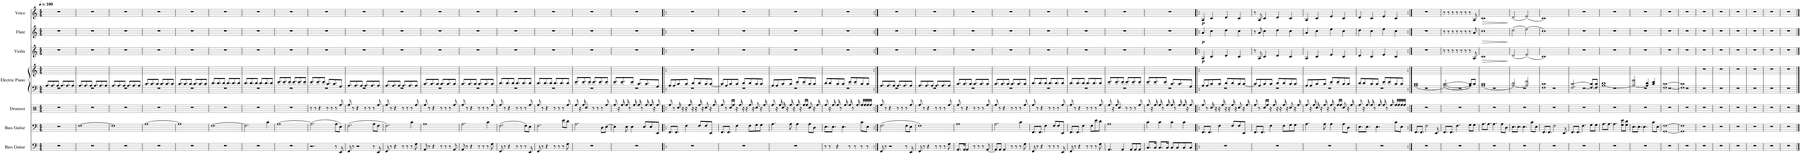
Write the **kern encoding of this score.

**kern	**kern	**kern	**kern	**kern	**kern	**dynam	**kern	**dynam	**kern	**dynam
*part7	*part6	*part5	*part4	*part4	*part3	*part3	*part2	*part2	*part1	*part1
*staff8	*staff7	*staff6	*staff5	*staff4	*staff3	*staff3	*staff2	*staff2	*staff1	*staff1
*I"Bass Guitar	*I"Bass Guitar	*I"Drumset	*I"Electric Piano	*	*I"Violin	*	*I"Flute	*	*I"Voice	*
*I'B. Guit.	*I'B. Guit.	*I'Drs.	*I'El. Pno.	*	*I'Vln.	*	*I'Fl.	*	*I'Vo.	*
*clefF4	*clefF4	*clefX	*clefF4	*clefG2	*clefG2	*	*clefG2	*	*clefG2	*
*Trd7c12	*Trd7c12	*	*	*	*	*	*	*	*	*
*k[]	*k[]	*k[]	*k[]	*k[]	*k[]	*	*k[]	*	*k[]	*
*M4/4	*M4/4	*M4/4	*M4/4	*M4/4	*M4/4	*	*M4/4	*	*M4/4	*
*MM100	*MM100	*MM100	*MM100	*MM100	*MM100	*	*MM100	*	*MM100	*
=1	=1	=1	=1	=1	=1	=1	=1	=1	=1	=1
*	*	*	*^	*	*	*	*	*	*	*
1r	1r	1r	8.A/L	1r	1ryy	1r	.	1r	.	1r	.
.	.	.	8.A/	.	.	.	.	.	.	.	.
.	.	.	8A/J	.	.	.	.	.	.	.	.
.	.	.	8.A/L	.	.	.	.	.	.	.	.
.	.	.	8.A/	.	.	.	.	.	.	.	.
.	.	.	8A/J	.	.	.	.	.	.	.	.
=2	=2	=2	=2	=2	=2	=2	=2	=2	=2	=2	=2
1r	[1F	1r	8.A/L	1r	1ryy	1r	.	1r	.	1r	.
.	.	.	8.A/	.	.	.	.	.	.	.	.
.	.	.	8A/J	.	.	.	.	.	.	.	.
.	.	.	8.A/L	.	.	.	.	.	.	.	.
.	.	.	8.A/	.	.	.	.	.	.	.	.
.	.	.	8A/J	.	.	.	.	.	.	.	.
=3	=3	=3	=3	=3	=3	=3	=3	=3	=3	=3	=3
1r	1F]	1r	8.A/L	1r	1ryy	1r	.	1r	.	1r	.
.	.	.	8.A/	.	.	.	.	.	.	.	.
.	.	.	8A/J	.	.	.	.	.	.	.	.
.	.	.	8.A/L	.	.	.	.	.	.	.	.
.	.	.	8.A/	.	.	.	.	.	.	.	.
.	.	.	8A/J	.	.	.	.	.	.	.	.
=4	=4	=4	=4	=4	=4	=4	=4	=4	=4	=4	=4
1r	[1A	1r	8.c/L	1r	1ryy	1r	.	1r	.	1r	.
.	.	.	8.c/	.	.	.	.	.	.	.	.
.	.	.	8c/J	.	.	.	.	.	.	.	.
.	.	.	8.c/L	.	.	.	.	.	.	.	.
.	.	.	8.c/	.	.	.	.	.	.	.	.
.	.	.	8c/J	.	.	.	.	.	.	.	.
=5	=5	=5	=5	=5	=5	=5	=5	=5	=5	=5	=5
1r	1A]	1r	8.c/L	1r	1ryy	1r	.	1r	.	1r	.
.	.	.	8.c/	.	.	.	.	.	.	.	.
.	.	.	8c/J	.	.	.	.	.	.	.	.
.	.	.	8.c/L	.	.	.	.	.	.	.	.
.	.	.	8.c/	.	.	.	.	.	.	.	.
.	.	.	8c/J	.	.	.	.	.	.	.	.
=6	=6	=6	=6	=6	=6	=6	=6	=6	=6	=6	=6
1r	[1F	1r	8.d/L	1r	1ryy	1r	.	1r	.	1r	.
.	.	.	8.d/	.	.	.	.	.	.	.	.
.	.	.	8d/J	.	.	.	.	.	.	.	.
.	.	.	8.d/L	.	.	.	.	.	.	.	.
.	.	.	8.d/	.	.	.	.	.	.	.	.
.	.	.	8d/J	.	.	.	.	.	.	.	.
=7	=7	=7	=7	=7	=7	=7	=7	=7	=7	=7	=7
1r	2.F\]	1r	8.d/L	1r	1ryy	1r	.	1r	.	1r	.
.	.	.	8.d/	.	.	.	.	.	.	.	.
.	.	.	8d/J	.	.	.	.	.	.	.	.
.	.	.	8.d/L	.	.	.	.	.	.	.	.
.	.	.	8.d/	.	.	.	.	.	.	.	.
.	4c\	.	.	.	.	.	.	.	.	.	.
.	.	.	8d/J	.	.	.	.	.	.	.	.
=8	=8	=8	=8	=8	=8	=8	=8	=8	=8	=8	=8
1r	[1A	1r	8.e/L	1r	1ryy	1r	.	1r	.	1r	.
.	.	.	8.e/	.	.	.	.	.	.	.	.
.	.	.	8e/J	.	.	.	.	.	.	.	.
.	.	.	8.e/L	.	.	.	.	.	.	.	.
.	.	.	8.e/	.	.	.	.	.	.	.	.
.	.	.	8e/J	.	.	.	.	.	.	.	.
=9	=9	=9	=9	=9	=9	=9	=9	=9	=9	=9	=9
2.r	(2.A\]	8r	8.e/L	1r	1ryy	1r	.	1r	.	1r	.
.	.	8r	.	.	.	.	.	.	.	.	.
.	.	.	8.e/	.	.	.	.	.	.	.	.
.	.	4r	.	.	.	.	.	.	.	.	.
.	.	.	8e/J	.	.	.	.	.	.	.	.
.	.	8r	8.c/L	.	.	.	.	.	.	.	.
.	.	8r	.	.	.	.	.	.	.	.	.
.	.	.	8.c/	.	.	.	.	.	.	.	.
8r	8A\L	8r	.	.	.	.	.	.	.	.	.
8EE/	8E\J)	8Rff/	8G/J	.	.	.	.	.	.	.	.
=10	=10	=10	=10	=10	=10	=10	=10	=10	=10	=10	=10
8FF/	(2.F\	8Rff/	8.A/L	1r	1ryy	1r	.	1r	.	1r	.
8r	.	8r	.	.	.	.	.	.	.	.	.
.	.	.	8.A/	.	.	.	.	.	.	.	.
2r	.	4r	.	.	.	.	.	.	.	.	.
.	.	.	8A/J	.	.	.	.	.	.	.	.
.	.	8r	8.A/L	.	.	.	.	.	.	.	.
.	.	8r	.	.	.	.	.	.	.	.	.
.	.	.	8.A/	.	.	.	.	.	.	.	.
8r	8A\L	8r	.	.	.	.	.	.	.	.	.
8EE/	8F\J	8Rff/	8A/J	.	.	.	.	.	.	.	.
=11	=11	=11	=11	=11	=11	=11	=11	=11	=11	=11	=11
8FF/	2.F\)	8Rff/	8.A/L	1r	1ryy	1r	.	1r	.	1r	.
8r	.	8r	.	.	.	.	.	.	.	.	.
.	.	.	8.A/	.	.	.	.	.	.	.	.
4r	.	4r	.	.	.	.	.	.	.	.	.
.	.	.	8A/J	.	.	.	.	.	.	.	.
8r	.	8r	8.A/L	.	.	.	.	.	.	.	.
8r	.	8r	.	.	.	.	.	.	.	.	.
.	.	.	8.A/	.	.	.	.	.	.	.	.
8r	4c\	8r	.	.	.	.	.	.	.	.	.
8G\	.	8Rff/	8A/J	.	.	.	.	.	.	.	.
=12	=12	=12	=12	=12	=12	=12	=12	=12	=12	=12	=12
8AA/	1A	8Rff/	8.c/L	1r	1ryy	1r	.	1r	.	1r	.
8r	.	8r	.	.	.	.	.	.	.	.	.
.	.	.	8.c/	.	.	.	.	.	.	.	.
4r	.	4r	.	.	.	.	.	.	.	.	.
.	.	.	8c/J	.	.	.	.	.	.	.	.
8r	.	8r	8.c/L	.	.	.	.	.	.	.	.
8r	.	8r	.	.	.	.	.	.	.	.	.
.	.	.	8.c/	.	.	.	.	.	.	.	.
8r	.	8r	.	.	.	.	.	.	.	.	.
8AA/	.	8Rff/	8c/J	.	.	.	.	.	.	.	.
=13	=13	=13	=13	=13	=13	=13	=13	=13	=13	=13	=13
8AA/	2.A\	8Rff/	8.c/L	1r	1ryy	1r	.	1r	.	1r	.
8r	.	8r	.	.	.	.	.	.	.	.	.
.	.	.	8.c/	.	.	.	.	.	.	.	.
4r	.	4r	.	.	.	.	.	.	.	.	.
.	.	.	8c/J	.	.	.	.	.	.	.	.
8r	.	8r	8.c/L	.	.	.	.	.	.	.	.
8r	.	8r	.	.	.	.	.	.	.	.	.
.	.	.	8.c/	.	.	.	.	.	.	.	.
8r	4c\	8r	.	.	.	.	.	.	.	.	.
8G\	.	8Rff/	8c/J	.	.	.	.	.	.	.	.
=14	=14	=14	=14	=14	=14	=14	=14	=14	=14	=14	=14
8FF/	(2.F\	8Rff/	8.d/L	1r	1ryy	1r	.	1r	.	1r	.
8r	.	8r	.	.	.	.	.	.	.	.	.
.	.	.	8.d/	.	.	.	.	.	.	.	.
4r	.	4r	.	.	.	.	.	.	.	.	.
.	.	.	8d/J	.	.	.	.	.	.	.	.
8r	.	8r	8.d/L	.	.	.	.	.	.	.	.
8r	.	8r	.	.	.	.	.	.	.	.	.
.	.	.	8.d/	.	.	.	.	.	.	.	.
8r	8F\L)	8r	.	.	.	.	.	.	.	.	.
8EE/	8E\J	8Rff/	8d/J	.	.	.	.	.	.	.	.
=15	=15	=15	=15	=15	=15	=15	=15	=15	=15	=15	=15
8FF/	2.F\	8Rff/	8.d/L	1r	1ryy	1r	.	1r	.	1r	.
8r	.	8r	.	.	.	.	.	.	.	.	.
.	.	.	8.d/	.	.	.	.	.	.	.	.
4r	.	4r	.	.	.	.	.	.	.	.	.
.	.	.	8d/J	.	.	.	.	.	.	.	.
8r	.	8r	8.d/L	.	.	.	.	.	.	.	.
8r	.	8r	.	.	.	.	.	.	.	.	.
.	.	.	8.d/	.	.	.	.	.	.	.	.
8r	8e\L	8r	.	.	.	.	.	.	.	.	.
8G\	8d\J	8Rff/	8d/J	.	.	.	.	.	.	.	.
=16	=16	=16	=16	=16	=16	=16	=16	=16	=16	=16	=16
1r	2.A\	8Rff/	8.e/L	1r	1ryy	1r	.	1r	.	1r	.
.	.	16r	.	.	.	.	.	.	.	.	.
.	.	16Rff/	8.e/	.	.	.	.	.	.	.	.
.	.	4Rcc/	.	.	.	.	.	.	.	.	.
.	.	.	8e/J	.	.	.	.	.	.	.	.
.	.	8r	8.e/L	.	.	.	.	.	.	.	.
.	.	8r	.	.	.	.	.	.	.	.	.
.	.	.	8.e/	.	.	.	.	.	.	.	.
.	8D\L	8r	.	.	.	.	.	.	.	.	.
.	[8E\J	8Rff/	8e/J	.	.	.	.	.	.	.	.
=17	=17	=17	=17	=17	=17	=17	=17	=17	=17	=17	=17
1r	4E\]	8Rff/	8.e/L	1r	1ryy	1r	.	1r	.	1r	.
.	.	16r	.	.	.	.	.	.	.	.	.
.	.	16Rff/	8.e/	.	.	.	.	.	.	.	.
.	8E\	16Rff/	.	.	.	.	.	.	.	.	.
.	.	8r	.	.	.	.	.	.	.	.	.
.	4E\	.	8e/J	.	.	.	.	.	.	.	.
.	.	16Rff/	.	.	.	.	.	.	.	.	.
.	.	16Rff/	8.c/L	.	.	.	.	.	.	.	.
.	.	8r	.	.	.	.	.	.	.	.	.
.	8E/L	.	.	.	.	.	.	.	.	.	.
.	.	16Rff/	8.c/	.	.	.	.	.	.	.	.
.	8E/	16Rff/	.	.	.	.	.	.	.	.	.
.	.	16r	.	.	.	.	.	.	.	.	.
.	8EE/J	8Rff/	8G/J	.	.	.	.	.	.	.	.
=18!|:	=18!|:	=18!|:	=18!|:	=18!|:	=18!|:	=18!|:	=18!|:	=18!|:	=18!|:	=18!|:	=18!|:
1r	8.FF/L	8Rff/	8A/L	1r	1ryy	1r	.	1r	.	1r	.
.	.	8r	8A/	.	.	.	.	.	.	.	.
.	8.FF/J	.	.	.	.	.	.	.	.	.	.
.	.	16Rcc/	8c/	.	.	.	.	.	.	.	.
.	.	16r	.	.	.	.	.	.	.	.	.
.	4F\	16r	8c/J	.	.	.	.	.	.	.	.
.	.	16Rff/	.	.	.	.	.	.	.	.	.
.	.	16r	8d/L	.	.	.	.	.	.	.	.
.	.	16r	.	.	.	.	.	.	.	.	.
.	8F/L	16Rff/	8d/	.	.	.	.	.	.	.	.
.	.	16r	.	.	.	.	.	.	.	.	.
.	8F/	8Rcc/	8c/	.	.	.	.	.	.	.	.
.	8EE/J	16r	[8c/J	.	.	.	.	.	.	.	.
.	.	16Rff/	.	.	.	.	.	.	.	.	.
=19	=19	=19	=19	=19	=19	=19	=19	=19	=19	=19	=19
1r	8.FF/L	8Rff/	8c/L]	1r	1ryy	1r	.	1r	.	1r	.
.	.	8r	8A/	.	.	.	.	.	.	.	.
.	8.FF/J	.	.	.	.	.	.	.	.	.	.
.	.	16Rcc/LL	8c/	.	.	.	.	.	.	.	.
.	.	16Rff/JJ	.	.	.	.	.	.	.	.	.
.	4F\	16r	8c/J	.	.	.	.	.	.	.	.
.	.	16Rff/	.	.	.	.	.	.	.	.	.
.	.	16r	8d/L	.	.	.	.	.	.	.	.
.	.	16r	.	.	.	.	.	.	.	.	.
.	8F\L	16Rff/	8d/	.	.	.	.	.	.	.	.
.	.	16r	.	.	.	.	.	.	.	.	.
.	8G\	8Rcc/	8c/	.	.	.	.	.	.	.	.
.	8G\J	16r	8c/J	.	.	.	.	.	.	.	.
.	.	16Rff/	.	.	.	.	.	.	.	.	.
=20	=20	=20	=20	=20	=20	=20	=20	=20	=20	=20	=20
1r	4.A\	8Rff/	8A/L	1r	1ryy	1r	.	1r	.	1r	.
.	.	16r	8A/	.	.	.	.	.	.	.	.
.	.	16Rff/	.	.	.	.	.	.	.	.	.
.	.	16Rcc/	8c/	.	.	.	.	.	.	.	.
.	.	16r	.	.	.	.	.	.	.	.	.
.	8A\	16Rff/	8c/J	.	.	.	.	.	.	.	.
.	.	16r	.	.	.	.	.	.	.	.	.
.	4A\	16Rff/	8e/L	.	.	.	.	.	.	.	.
.	.	16r	.	.	.	.	.	.	.	.	.
.	.	16Rff/LL	8e/	.	.	.	.	.	.	.	.
.	.	16Rff/JJ	.	.	.	.	.	.	.	.	.
.	8A\L	8Rcc/	8c/	.	.	.	.	.	.	.	.
.	8D\J	16r	8c/J	.	.	.	.	.	.	.	.
.	.	16Rff/	.	.	.	.	.	.	.	.	.
=21	=21	=21	=21	=21	=21	=21	=21	=21	=21	=21	=21
8r	8.E\L	8Rff/	8d/L	1r	1ryy	1r	.	1r	.	1r	.
8r	.	16r	8d/	.	.	.	.	.	.	.	.
.	8.E\J	16Rff/	.	.	.	.	.	.	.	.	.
4r	.	16Rff/	8c/	.	.	.	.	.	.	.	.
.	.	8r	.	.	.	.	.	.	.	.	.
.	4.E\	.	8c/J	.	.	.	.	.	.	.	.
.	.	16Rff/	.	.	.	.	.	.	.	.	.
8r	.	16Rff/	8e/L	.	.	.	.	.	.	.	.
.	.	8r	.	.	.	.	.	.	.	.	.
8r	.	.	8e/	.	.	.	.	.	.	.	.
.	.	16Rff/	.	.	.	.	.	.	.	.	.
8r	8c\L	16Rff/LL	8c/	.	.	.	.	.	.	.	.
.	.	16Rff/	.	.	.	.	.	.	.	.	.
8r	8E\J	16Rff/	8c/J	.	.	.	.	.	.	.	.
.	.	16Rff/JJ	.	.	.	.	.	.	.	.	.
=22:|!	=22:|!	=22:|!	=22:|!	=22:|!	=22:|!	=22:|!	=22:|!	=22:|!	=22:|!	=22:|!	=22:|!
8FF/	(2.F\	8Rff/	8.A/L	1r	1ryy	1r	.	1r	.	1r	.
8r	.	8r	.	.	.	.	.	.	.	.	.
.	.	.	8.A/	.	.	.	.	.	.	.	.
2r	.	4r	.	.	.	.	.	.	.	.	.
.	.	.	8A/J	.	.	.	.	.	.	.	.
.	.	8r	8.A/L	.	.	.	.	.	.	.	.
.	.	8r	.	.	.	.	.	.	.	.	.
.	.	.	8.A/	.	.	.	.	.	.	.	.
8r	8F\L	8r	.	.	.	.	.	.	.	.	.
8EE/	8E\J	8Rff/	8A/J	.	.	.	.	.	.	.	.
=23	=23	=23	=23	=23	=23	=23	=23	=23	=23	=23	=23
8FF/	1F)	8Rff/	8.A/L	1r	1ryy	1r	.	1r	.	1r	.
8r	.	8r	.	.	.	.	.	.	.	.	.
.	.	.	8.A/	.	.	.	.	.	.	.	.
4r	.	4r	.	.	.	.	.	.	.	.	.
.	.	.	8A/J	.	.	.	.	.	.	.	.
8r	.	8r	8.A/L	.	.	.	.	.	.	.	.
8r	.	8r	.	.	.	.	.	.	.	.	.
.	.	.	8.A/	.	.	.	.	.	.	.	.
8r	.	8r	.	.	.	.	.	.	.	.	.
8G\	.	8Rff/	8A/J	.	.	.	.	.	.	.	.
=24	=24	=24	=24	=24	=24	=24	=24	=24	=24	=24	=24
8.AA/L	1A	8Rff/	8.c/L	1r	1ryy	1r	.	1r	.	1r	.
.	.	8r	.	.	.	.	.	.	.	.	.
16AA/Jk	.	.	8.c/	.	.	.	.	.	.	.	.
4AA/	.	4r	.	.	.	.	.	.	.	.	.
.	.	.	8c/J	.	.	.	.	.	.	.	.
8r	.	8r	8.c/L	.	.	.	.	.	.	.	.
8r	.	8r	.	.	.	.	.	.	.	.	.
.	.	.	8.c/	.	.	.	.	.	.	.	.
8r	.	8r	.	.	.	.	.	.	.	.	.
[8AA/	.	8Rff/	8c/J	.	.	.	.	.	.	.	.
=25	=25	=25	=25	=25	=25	=25	=25	=25	=25	=25	=25
8AA/L]	2.A\	8Rff/	8.c/L	1r	1ryy	1r	.	1r	.	1r	.
8AA/J	.	8r	.	.	.	.	.	.	.	.	.
.	.	.	8.c/	.	.	.	.	.	.	.	.
4AA/	.	4r	.	.	.	.	.	.	.	.	.
.	.	.	8c/J	.	.	.	.	.	.	.	.
8r	.	8r	8.c/L	.	.	.	.	.	.	.	.
8r	.	8r	.	.	.	.	.	.	.	.	.
.	.	.	8.c/	.	.	.	.	.	.	.	.
8r	4c\	8r	.	.	.	.	.	.	.	.	.
8G\	.	8Rff/	8c/J	.	.	.	.	.	.	.	.
=26	=26	=26	=26	=26	=26	=26	=26	=26	=26	=26	=26
8FF/	8.FF/L	8Rff/	8.d/L	1r	1ryy	1r	.	1r	.	1r	.
8r	.	8r	.	.	.	.	.	.	.	.	.
.	8.FF/J	.	8.d/	.	.	.	.	.	.	.	.
4r	.	4r	.	.	.	.	.	.	.	.	.
.	4F\	.	8d/J	.	.	.	.	.	.	.	.
8r	.	8r	8.d/L	.	.	.	.	.	.	.	.
8r	8F/L	8r	.	.	.	.	.	.	.	.	.
.	.	.	8.d/	.	.	.	.	.	.	.	.
8r	8F/	8r	.	.	.	.	.	.	.	.	.
8EE/	8EE/J	8Rff/	8d/J	.	.	.	.	.	.	.	.
=27	=27	=27	=27	=27	=27	=27	=27	=27	=27	=27	=27
8FF/	8.FF/L	8Rff/	8.d/L	1r	1ryy	1r	.	1r	.	1r	.
8r	.	8r	.	.	.	.	.	.	.	.	.
.	8.FF/J	.	8.d/	.	.	.	.	.	.	.	.
4r	.	4r	.	.	.	.	.	.	.	.	.
.	4F\	.	8d/J	.	.	.	.	.	.	.	.
8r	.	8r	8.d/L	.	.	.	.	.	.	.	.
8r	8F\L	8r	.	.	.	.	.	.	.	.	.
.	.	.	8.d/	.	.	.	.	.	.	.	.
8r	8e\	8r	.	.	.	.	.	.	.	.	.
8G\	8d\J	8Rff/	8d/J	.	.	.	.	.	.	.	.
=28	=28	=28	=28	=28	=28	=28	=28	=28	=28	=28	=28
4.AA/	1A	8Rff/	8.e/L	1r	1ryy	1r	.	1r	.	1r	.
.	.	16r	.	.	.	.	.	.	.	.	.
.	.	16Rff/	8.e/	.	.	.	.	.	.	.	.
.	.	4Rcc/	.	.	.	.	.	.	.	.	.
4AA/	.	.	8e/J	.	.	.	.	.	.	.	.
.	.	8r	8.e/L	.	.	.	.	.	.	.	.
8AA/L	.	8r	.	.	.	.	.	.	.	.	.
.	.	.	8.e/	.	.	.	.	.	.	.	.
8AA/	.	8r	.	.	.	.	.	.	.	.	.
8AA/J	.	8Rff/	8e/J	.	.	.	.	.	.	.	.
=29	=29	=29	=29	=29	=29	=29	=29	=29	=29	=29	=29
8.C/L	4c\	8Rff/	8.e/L	1r	1ryy	1r	.	1r	.	1r	.
.	.	16r	.	.	.	.	.	.	.	.	.
16C/Jk	.	16Rff/	8.e/	.	.	.	.	.	.	.	.
8.C/L	4c\	16Rff/	.	.	.	.	.	.	.	.	.
.	.	8r	.	.	.	.	.	.	.	.	.
.	.	.	8e/J	.	.	.	.	.	.	.	.
16C/Jk	.	16Rff/	.	.	.	.	.	.	.	.	.
8C/L	4c\	16Rff/	8.c/L	.	.	.	.	.	.	.	.
.	.	8r	.	.	.	.	.	.	.	.	.
8C/	.	.	.	.	.	.	.	.	.	.	.
.	.	16Rff/	8.c/	.	.	.	.	.	.	.	.
8C/	4c\	16Rff/	.	.	.	.	.	.	.	.	.
.	.	16r	.	.	.	.	.	.	.	.	.
8C/J	.	8Rff/	8G/J	.	.	.	.	.	.	.	.
=30!|:	=30!|:	=30!|:	=30!|:	=30!|:	=30!|:	=30!|:	=30!|:	=30!|:	=30!|:	=30!|:	=30!|:
!	!	!	!	!	!	!	!LO:DY:b	!	!LO:DY:b	!	!LO:DY:b
1r	8.FF/L	8Rff/	8A/L	1r	1ryy	4A/	p	4a/	p	4A/	p
.	.	8r	8A/	.	.	.	.	.	.	.	.
.	8.FF/J	.	.	.	.	.	.	.	.	.	.
.	.	16Rcc/	8c/	.	.	4c/	.	4cc\	.	4c/	.
.	.	16r	.	.	.	.	.	.	.	.	.
.	4F\	16r	8c/J	.	.	.	.	.	.	.	.
.	.	16Rff/	.	.	.	.	.	.	.	.	.
.	.	16r	8d/L	.	.	4d/	.	4dd\	.	4d/	.
.	.	16r	.	.	.	.	.	.	.	.	.
.	8F/L	16Rff/	8d/	.	.	.	.	.	.	.	.
.	.	16r	.	.	.	.	.	.	.	.	.
.	8F/	8Rcc/	8c/	.	.	4c/	.	4cc\	.	4c/	.
.	8EE/J	16r	[8c/J	.	.	.	.	.	.	.	.
.	.	16Rff/	.	.	.	.	.	.	.	.	.
=31	=31	=31	=31	=31	=31	=31	=31	=31	=31	=31	=31
1r	8.FF/L	8Rff/	8c/L]	1r	1ryy	8r	.	8r	.	8r	.
.	.	8r	8A/	.	.	8A/	.	8a/	.	8A/	.
.	8.FF/J	.	.	.	.	.	.	.	.	.	.
.	.	16Rcc/LL	8c/	.	.	4c/	.	4cc\	.	4c/	.
.	.	16Rff/JJ	.	.	.	.	.	.	.	.	.
.	4F\	16r	8c/J	.	.	.	.	.	.	.	.
.	.	16Rff/	.	.	.	.	.	.	.	.	.
.	.	16r	8d/L	.	.	4d/	.	4dd\	.	4d/	.
.	.	16r	.	.	.	.	.	.	.	.	.
.	8F\L	16Rff/	8d/	.	.	.	.	.	.	.	.
.	.	16r	.	.	.	.	.	.	.	.	.
.	8G\	8Rcc/	8c/	.	.	4c/	.	4cc\	.	4c/	.
.	8G\J	16r	8c/J	.	.	.	.	.	.	.	.
.	.	16Rff/	.	.	.	.	.	.	.	.	.
=32	=32	=32	=32	=32	=32	=32	=32	=32	=32	=32	=32
1r	4.A\	8Rff/	8A/L	1r	1ryy	4A/	.	4a/	.	4A/	.
.	.	16r	8A/	.	.	.	.	.	.	.	.
.	.	16Rff/	.	.	.	.	.	.	.	.	.
.	.	16Rcc/	8c/	.	.	4c/	.	4cc\	.	4c/	.
.	.	16r	.	.	.	.	.	.	.	.	.
.	8A\	16Rff/	8c/J	.	.	.	.	.	.	.	.
.	.	16r	.	.	.	.	.	.	.	.	.
.	4A\	16Rff/	8e/L	.	.	4e/	.	4ee\	.	4e/	.
.	.	16r	.	.	.	.	.	.	.	.	.
.	.	16Rff/LL	8e/	.	.	.	.	.	.	.	.
.	.	16Rff/JJ	.	.	.	.	.	.	.	.	.
.	8A\L	8Rcc/	8c/	.	.	4c/	.	4cc\	.	4c/	.
.	8D\J	16r	8c/J	.	.	.	.	.	.	.	.
.	.	16Rff/	.	.	.	.	.	.	.	.	.
=33	=33	=33	=33	=33	=33	=33	=33	=33	=33	=33	=33
1r	8.E\L	8Rff/	8d/L	1r	1ryy	4d/	.	4dd\	.	4d/	.
.	.	16r	8d/	.	.	.	.	.	.	.	.
.	8.E\J	16Rff/	.	.	.	.	.	.	.	.	.
.	.	16Rff/	8c/	.	.	4c/	.	4cc\	.	4c/	.
.	.	8r	.	.	.	.	.	.	.	.	.
.	4.E\	.	8c/J	.	.	.	.	.	.	.	.
.	.	16Rff/	.	.	.	.	.	.	.	.	.
.	.	16Rff/	8e/L	.	.	4e/	.	4ee\	.	4e/	.
.	.	8r	.	.	.	.	.	.	.	.	.
.	.	.	8e/	.	.	.	.	.	.	.	.
.	.	16Rff/	.	.	.	.	.	.	.	.	.
.	8c\L	16Rff/LL	8c/	.	.	4c/	.	4cc\	.	4c/	.
.	.	16Rff/	.	.	.	.	.	.	.	.	.
.	8E\J	16Rff/	8c/J	.	.	.	.	.	.	.	.
.	.	16Rff/JJ	.	.	.	.	.	.	.	.	.
=34:|!	=34:|!	=34:|!	=34:|!	=34:|!	=34:|!	=34:|!	=34:|!	=34:|!	=34:|!	=34:|!	=34:|!
1r	8.FF/L	1r	1A 1c	1r	1ryy	1r	.	1r	.	1r	.
.	8.FF/J	.	.	.	.	.	.	.	.	.	.
.	2F\	.	.	.	.	.	.	.	.	.	.
.	8EE/	.	.	.	.	.	.	.	.	.	.
=35	=35	=35	=35	=35	=35	=35	=35	=35	=35	=35	=35
1r	8.FF/L	1r	[2.A/ [2.c/	1r	1ryy	8r	.	8r	.	8r	.
.	.	.	.	.	.	8r	.	8r	.	8r	.
.	8.FF/J	.	.	.	.	.	.	.	.	.	.
.	.	.	.	.	.	8r	.	8r	.	8r	.
.	4.F\	.	.	.	.	8r	.	8r	.	8r	.
.	.	.	.	.	.	8r	.	8r	.	8r	.
.	.	.	.	.	.	8r	.	8r	.	8r	.
.	8G\L	.	8A/] 8c/]L	.	.	8r	.	8r	.	8r	.
.	8G\J	.	8c/J	.	.	8A/	.	8a/	.	8A/	.
=36	=36	=36	=36	=36	=36	=36	=36	=36	=36	=36	=36
!	!	!	!	!	!	!	!LO:HP:b	!	!LO:HP:b	!	!LO:HP:b
1r	8.A\L	1r	1A 1c	1r	1ryy	1c	>	1cc	>	1c	>
.	8.A\J	.	.	.	.	.	.	.	.	.	.
.	4.A\	.	.	.	.	.	.	.	.	.	.
.	8A\L	.	.	.	.	.	.	.	.	.	.
.	8D\J	.	.	.	.	.	.	.	.	.	.
*	*	*	*v	*v	*	*	*	*	*	*	*
.	.	.	.	.	.	]	.	]	.	]
=37	=37	=37	=37	=37	=37	=37	=37	=37	=37	=37
*	*	*	*^	*	*	*	*	*	*	*
1r	8.E\L	1r	[2A/ 2d/	1r	1ryy	(2d/	.	(2dd\	.	(2d/	.
.	8.E\J	.	.	.	.	.	.	.	.	.	.
.	4.E\	.	.	.	.	.	.	.	.	.	.
.	.	.	2A/] 2f/	.	.	(2e/)	.	(2ee\)	.	(2e/)	.
.	8c\L	.	.	.	.	.	.	.	.	.	.
.	8E\J	.	.	.	.	.	.	.	.	.	.
=38	=38	=38	=38	=38	=38	=38	=38	=38	=38	=38	=38
1r	8.FF/L	1r	1F 1c	1r	1ryy	1c)	.	1cc)	.	1c)	.
.	8.FF/J	.	.	.	.	.	.	.	.	.	.
.	2F\	.	.	.	.	.	.	.	.	.	.
.	8EE/	.	.	.	.	.	.	.	.	.	.
=39	=39	=39	=39	=39	=39	=39	=39	=39	=39	=39	=39
1r	8.FF/L	1r	[2.F/ [2.c/	1r	1ryy	1r	.	1r	.	1r	.
.	8.FF/J	.	.	.	.	.	.	.	.	.	.
.	4.F\	.	.	.	.	.	.	.	.	.	.
.	8G\L	.	8F/_ 8c/]L	.	.	.	.	.	.	.	.
.	8G\J	.	8F/] 8c/J	.	.	.	.	.	.	.	.
=40	=40	=40	=40	=40	=40	=40	=40	=40	=40	=40	=40
1r	8.A\L	1r	[1A 1d	1r	1ryy	1r	.	1r	.	1r	.
.	8.A\J	.	.	.	.	.	.	.	.	.	.
.	4.A\	.	.	.	.	.	.	.	.	.	.
.	8G\ 8e\L	.	.	.	.	.	.	.	.	.	.
.	8G\ 8d\J	.	.	.	.	.	.	.	.	.	.
=41	=41	=41	=41	=41	=41	=41	=41	=41	=41	=41	=41
1r	8.E\L	1r	2A/_ 2g/	1r	1ryy	1r	.	1r	.	1r	.
.	8.E\J	.	.	.	.	.	.	.	.	.	.
.	4.E\	.	.	.	.	.	.	.	.	.	.
.	.	.	4A/] 4d/	.	.	.	.	.	.	.	.
.	8c\L	.	4c/ 4e/	.	.	.	.	.	.	.	.
.	8E\J	.	.	.	.	.	.	.	.	.	.
=42	=42	=42	=42	=42	=42	=42	=42	=42	=42	=42	=42
1r	[1GG [1F	1r	[1F [1c	1r	1ryy	1r	.	1r	.	1r	.
=43	=43	=43	=43	=43	=43	=43	=43	=43	=43	=43	=43
1r	1GG] 1F]	1r	1F] 1c]	1r	1ryy	1r	.	1r	.	1r	.
*	*	*	*v	*v	*	*	*	*	*	*	*
=44	=44	=44	=44	=44	=44	=44	=44	=44	=44	=44
1r	1r	1r	1r	1r	1r	.	1r	.	1r	.
=45	=45	=45	=45	=45	=45	=45	=45	=45	=45	=45
1r	1r	1r	1r	1r	1r	.	1r	.	1r	.
=46	=46	=46	=46	=46	=46	=46	=46	=46	=46	=46
1r	1r	1r	1r	1r	1r	.	1r	.	1r	.
=47	=47	=47	=47	=47	=47	=47	=47	=47	=47	=47
1r	1r	1r	1r	1r	1r	.	1r	.	1r	.
=48	=48	=48	=48	=48	=48	=48	=48	=48	=48	=48
1r	1r	1r	1r	1r	1r	.	1r	.	1r	.
=49	=49	=49	=49	=49	=49	=49	=49	=49	=49	=49
1r	1r	1r	1r	1r	1r	.	1r	.	1r	.
==	==	==	==	==	==	==	==	==	==	==
*-	*-	*-	*-	*-	*-	*-	*-	*-	*-	*-
